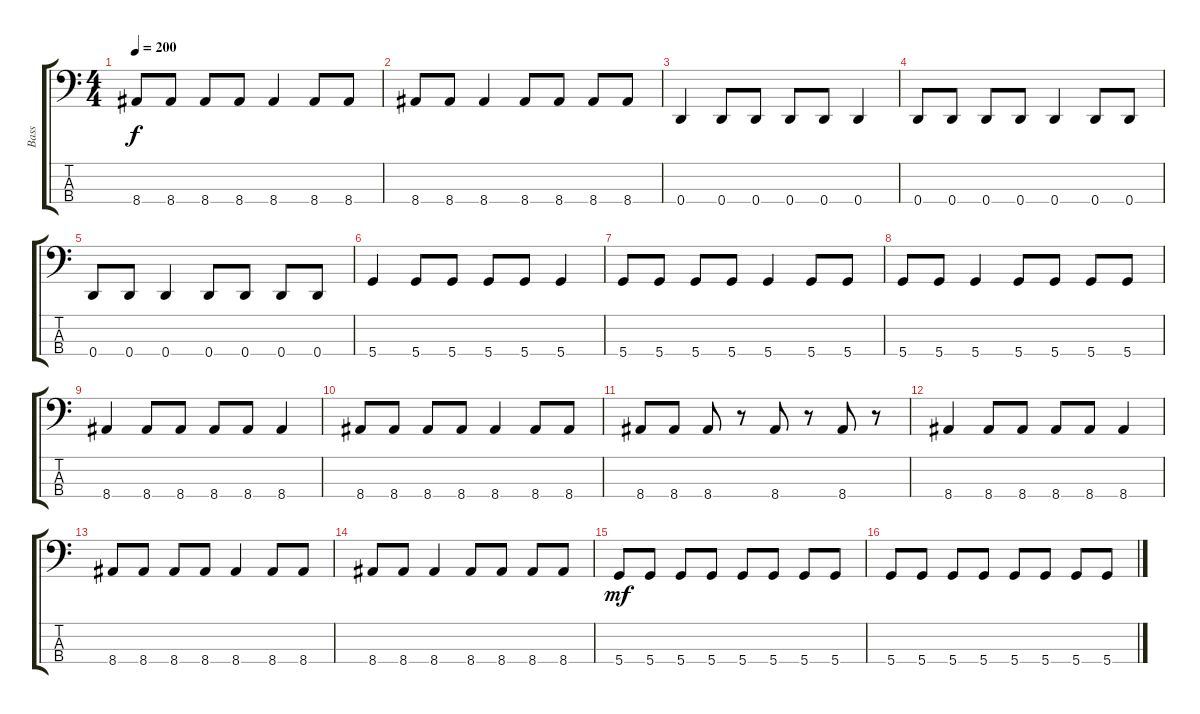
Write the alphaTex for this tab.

\track ("Bass" "Bass") {instrument electricbasspick}
\staff {score tabs}
\tuning (G2 D2 A1 D1) {hide}
\ts (4 4)
\tempo 200
\clef f4
\ks c
8.4.8{dy f} 8.4.8 8.4.8 8.4.8 8.4.4 8.4.8 8.4.8 |
8.4.8 8.4.8 8.4.4 8.4.8 8.4.8 8.4.8 8.4.8 |
0.4.4 0.4.8 0.4.8 0.4.8 0.4.8 0.4.4 |
0.4.8 0.4.8 0.4.8 0.4.8 0.4.4 0.4.8 0.4.8 |
0.4.8 0.4.8 0.4.4 0.4.8 0.4.8 0.4.8 0.4.8 |
5.4.4 5.4.8 5.4.8 5.4.8 5.4.8 5.4.4 |
5.4.8 5.4.8 5.4.8 5.4.8 5.4.4 5.4.8 5.4.8 |
5.4.8 5.4.8 5.4.4 5.4.8 5.4.8 5.4.8 5.4.8 |
8.4.4 8.4.8 8.4.8 8.4.8 8.4.8 8.4.4 |
8.4.8 8.4.8 8.4.8 8.4.8 8.4.4 8.4.8 8.4.8 |
8.4.8 8.4.8 8.4.8 r.8 8.4.8 r.8 8.4.8 r.8 |
8.4.4 8.4.8 8.4.8 8.4.8 8.4.8 8.4.4 |
8.4.8 8.4.8 8.4.8 8.4.8 8.4.4 8.4.8 8.4.8 |
8.4.8 8.4.8 8.4.4 8.4.8 8.4.8 8.4.8 8.4.8 |
5.4.8{dy mf} 5.4.8 5.4.8 5.4.8 5.4.8 5.4.8 5.4.8 5.4.8 |
5.4.8 5.4.8 5.4.8 5.4.8 5.4.8 5.4.8 5.4.8 5.4.8
